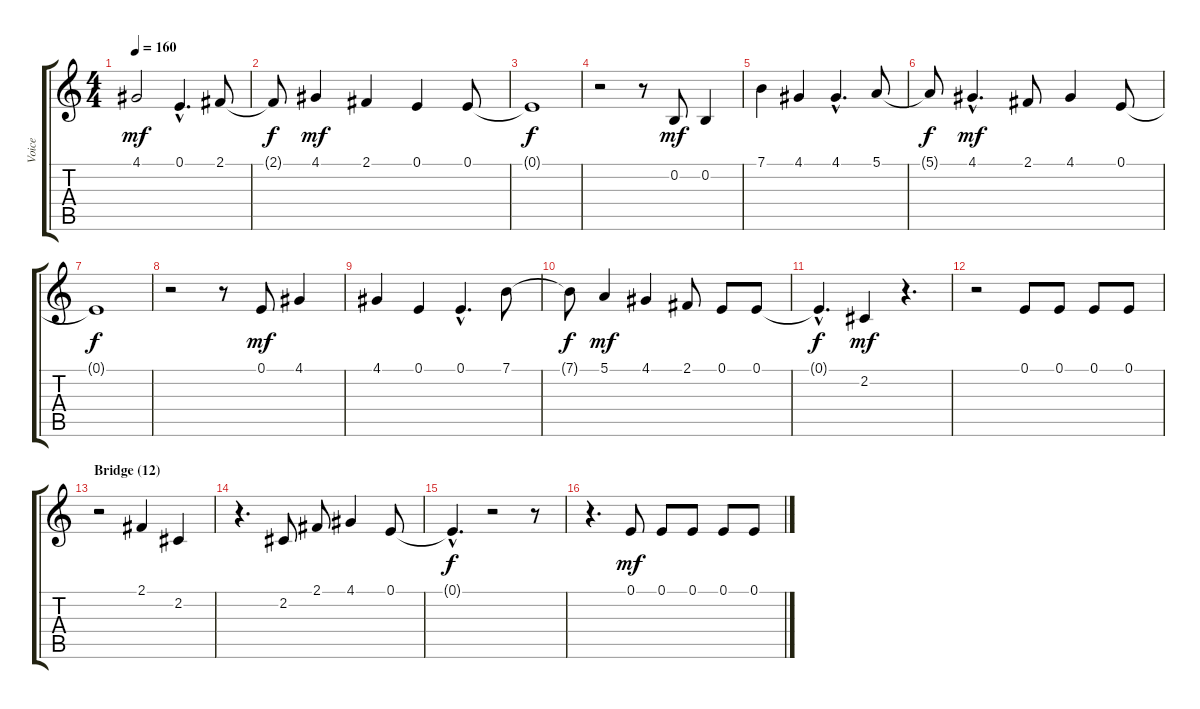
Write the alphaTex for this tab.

\track ("Voice" "Voice") {instrument altosax}
\staff {score tabs}
\tuning (E4 B3 G3 D3 A2 E2) {hide}
\ts (4 4)
\tempo 160
\clef g2
\ks c
4.1.2{dy mf} 0.1{hac}.4{d} 2.1.8 |
2.1{t}.8{dy f} 4.1.4{dy mf} 2.1.4 0.1.4 0.1.8 |
0.1{t}.1{dy f} |
r.2 r.8 0.2.8{dy mf} 0.2.4 |
7.1.4 4.1.4 4.1{hac}.4{d} 5.1.8 |
5.1{t}.8{dy f} 4.1{hac}.4{d dy mf} 2.1.8 4.1.4 0.1.8 |
0.1{t}.1{dy f} |
r.2 r.8 0.1.8{dy mf} 4.1.4 |
4.1.4 0.1.4 0.1{hac}.4{d} 7.1.8 |
7.1{t}.8{dy f} 5.1.4{dy mf} 4.1.4 2.1.8 0.1.8 0.1.8 |
0.1{hac t}.4{d dy f} 2.2.4{dy mf} r.4{d} |
r.2 0.1.8 0.1.8 0.1.8 0.1.8 |
\section ("" "Bridge (12)")
r.2 2.1.4 2.2.4 |
r.4{d} 2.2.8 2.1.8 4.1.4 0.1.8 |
0.1{hac t}.4{d dy f} r.2 r.8 |
r.4{d} 0.1.8{dy mf} 0.1.8 0.1.8 0.1.8 0.1.8
